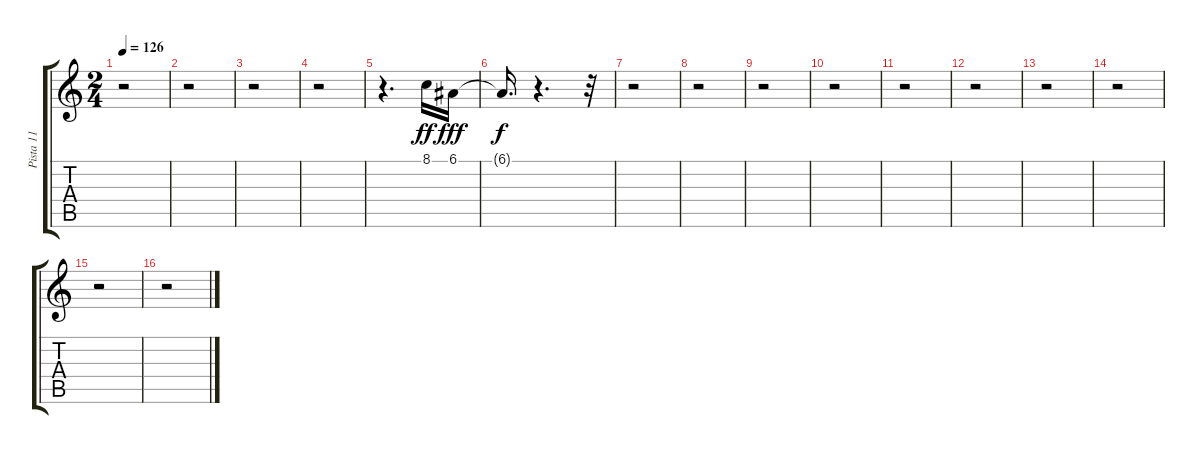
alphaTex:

\track ("Pista 11" "Pista 11") {instrument brasssection}
\staff {score tabs}
\tuning (E4 B3 G3 D3 A2 E2) {hide}
\ts (2 4)
\tempo 126
\clef g2
\ks c
r.2{dy f} |
r.2 |
r.2 |
r.2 |
r.4{d} 8.1.16{dy ff} 6.1.16{dy fff} |
6.1{t}.16{d dy f} r.4{d} r.32 |
r.2 |
r.2 |
r.2 |
r.2 |
r.2 |
r.2 |
r.2 |
r.2 |
r.2 |
r.2
